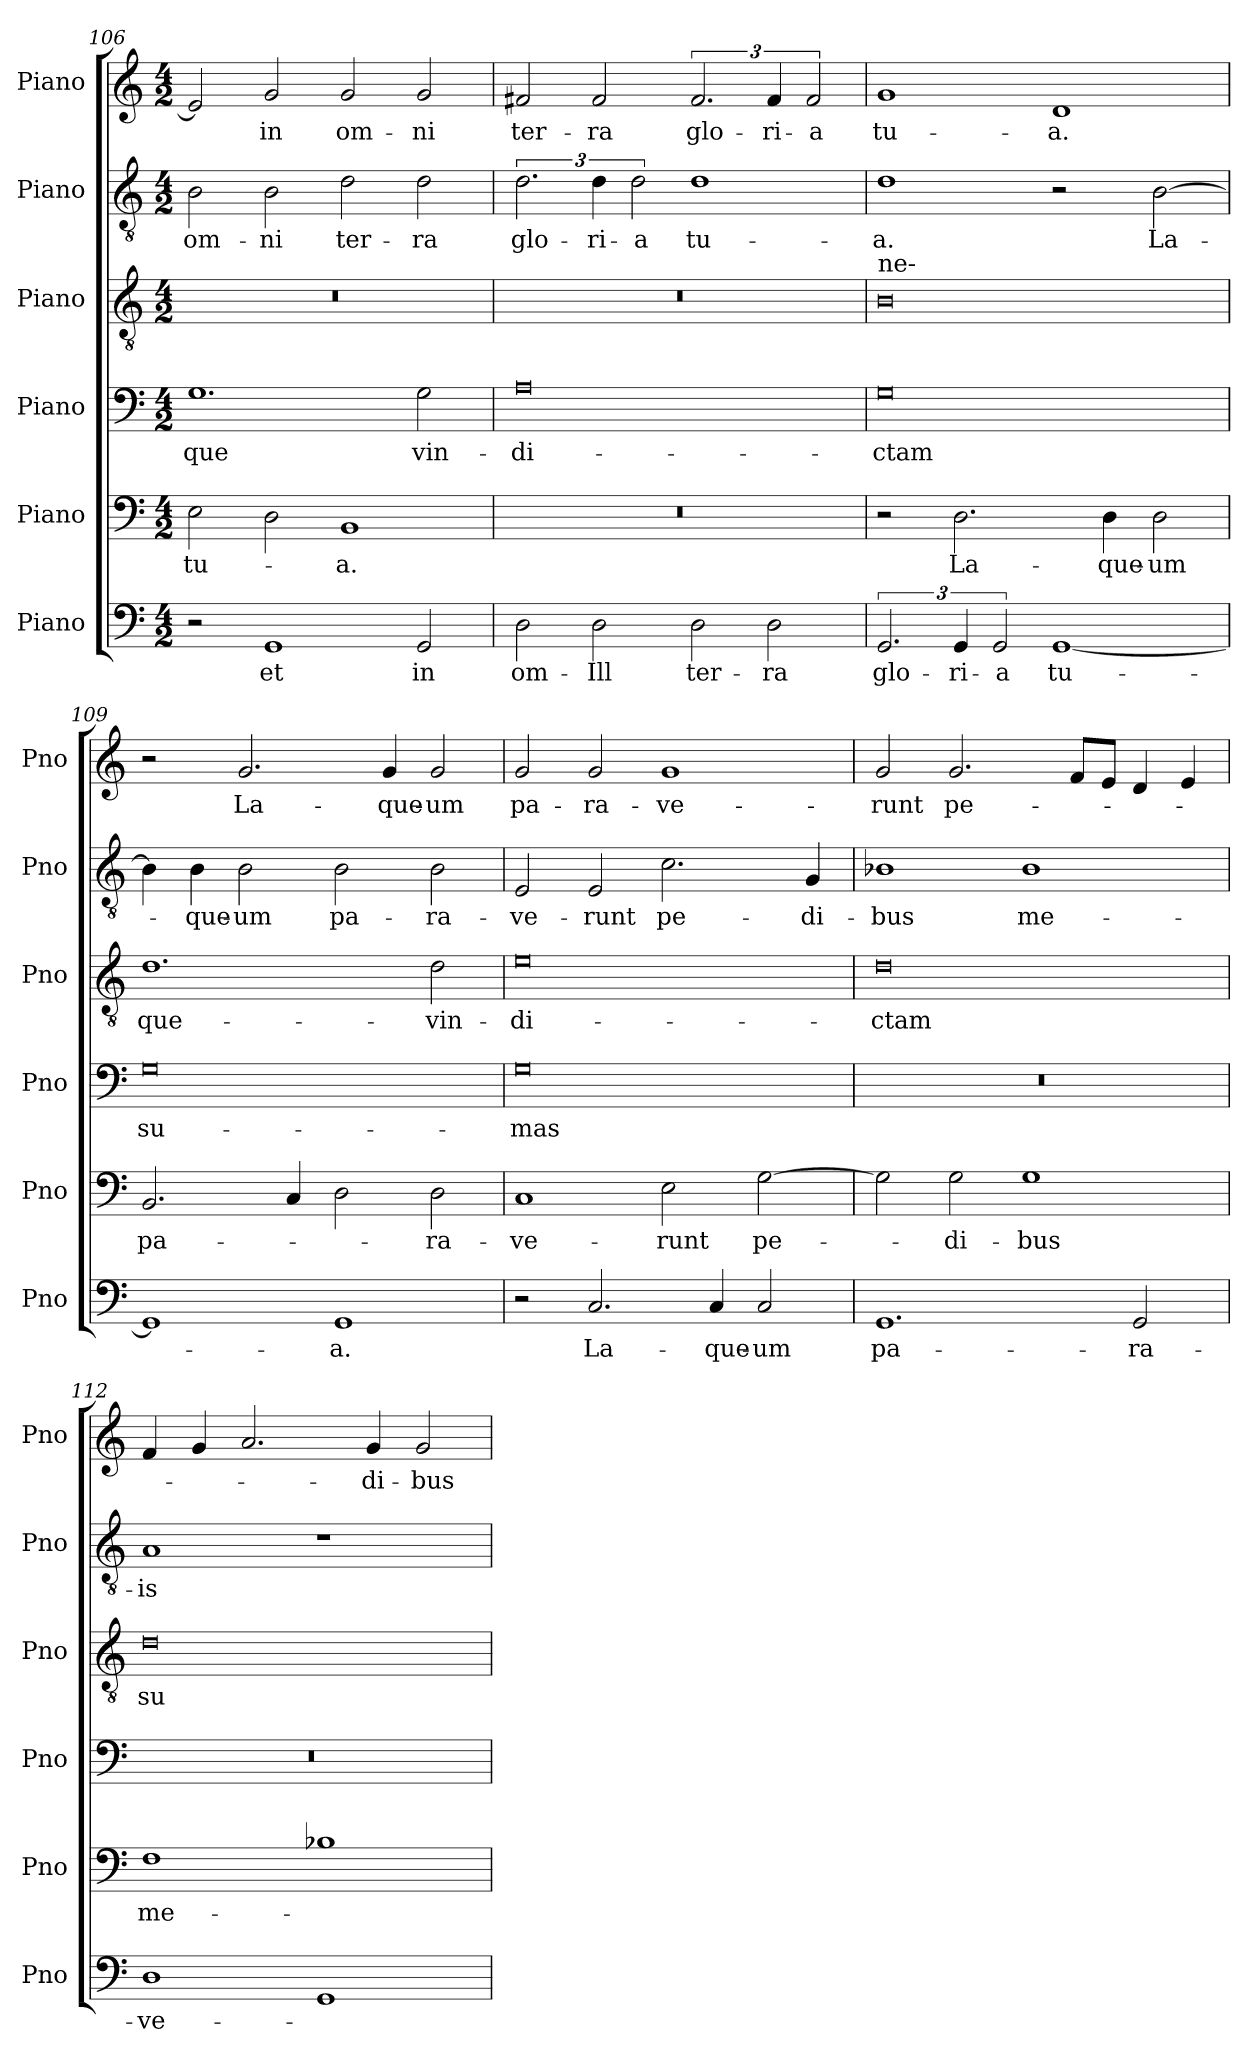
**kern	**text	**kern	**text	**kern	**text	**kern	**text	**kern	**text	**kern	**text
*part6	*part6	*part5	*part5	*part4	*part4	*part3	*part3	*part2	*part2	*part1	*part1
*staff6	*staff6	*staff5	*staff5	*staff4	*staff4	*staff3	*staff3	*staff2	*staff2	*staff1	*staff1
*I"Piano	*	*I"Piano	*	*I"Piano	*	*I"Piano	*	*I"Piano	*	*I"Piano	*
*I'Pno	*	*I'Pno	*	*I'Pno	*	*I'Pno	*	*I'Pno	*	*I'Pno	*
*clefF4	*	*clefF4	*	*clefF4	*	*clefGv2	*	*clefGv2	*	*clefG2	*
*k[]	*	*k[]	*	*k[]	*	*k[]	*	*k[]	*	*k[]	*
*M4/2	*	*M4/2	*	*M4/2	*	*M4/2	*	*M4/2	*	*M4/2	*
=106	=106	=106	=106	=106	=106	=106	=106	=106	=106	=106	=106
!	!	!	!LO:LY:b	!	!LO:LY:b	!	!	!	!LO:LY:b	!	!
2r	.	2E\	tu-	1.G	-que	0r	.	2B\	om­-	2e/]	.
!	!LO:LY:b	!	!	!	!	!	!	!	!LO:LY:b	!	!LO:LY:b
1GG	et	2D\	.	.	.	.	.	2B\	-ni	2g/	in
!	!	!	!LO:LY:b	!	!	!	!	!	!LO:LY:b	!	!LO:LY:b
.	.	1BB	-a.	.	.	.	.	2d\	ter-	2g/	om-
!	!LO:LY:b	!	!	!	!LO:LY:b	!	!	!	!LO:LY:b	!	!LO:LY:b
2GG/	in	.	.	2G\	vin­-	.	.	2d\	-ra	2g/	-ni
=107	=107	=107	=107	=107	=107	=107	=107	=107	=107	=107	=107
!	!LO:LY:b	!	!	!	!LO:LY:b	!	!	!	!LO:LY:b	!	!LO:LY:b
2D\	om-	0r	.	0A	-di­-	0r	.	3.d\	glo-	2f#X/	ter­-
!	!LO:LY:b	!	!	!	!	!	!	!	!LO:LY:b	!	!LO:LY:b
2D\	-Ill	.	.	.	.	.	.	6d\	-ri-	2f#/	-ra
!	!	!	!	!	!	!	!	!	!LO:LY:b	!	!
.	.	.	.	.	.	.	.	3d\	-a	.	.
!	!LO:LY:b	!	!	!	!	!	!	!	!LO:LY:b	!	!LO:LY:b
2D\	ter-	.	.	.	.	.	.	1d	tu-	3.f#/	glo-
!	!LO:LY:b	!	!	!	!	!	!	!	!	!	!LO:LY:b
2D\	-ra	.	.	.	.	.	.	.	.	6f#/	-ri-
!	!	!	!	!	!	!	!	!	!	!	!LO:LY:b
.	.	.	.	.	.	.	.	.	.	3f#/	-a
=108	=108	=108	=108	=108	=108	=108	=108	=108	=108	=108	=108
!	!	!	!	!	!	!LO:TX:a:t=ne-	!	!	!	!	!
!	!LO:LY:b	!	!	!	!LO:LY:b	!	!	!	!LO:LY:b	!	!LO:LY:b
3.GG/	glo-	2r	.	0G	-ctam	0B	.	1d	-a.	1g	tu-
!	!LO:LY:b	!	!LO:LY:b	!	!	!	!	!	!	!	!
6GG/	-ri-	2.D\	La-	.	.	.	.	.	.	.	.
!	!LO:LY:b	!	!	!	!	!	!	!	!	!	!
3GG/	-a	.	.	.	.	.	.	.	.	.	.
!	!LO:LY:b	!	!	!	!	!	!	!	!	!	!LO:LY:b
[1GG	tu­-	.	.	.	.	.	.	2r	.	1d	-a.
!	!	!	!LO:LY:b	!	!	!	!	!	!	!	!
.	.	4D\	-que-	.	.	.	.	.	.	.	.
!	!	!	!LO:LY:b	!	!	!	!	!	!LO:LY:b	!	!
.	.	2D\	-um	.	.	.	.	[2B\	La-	.	.
!!LO:LB:g=z
=109	=109	=109	=109	=109	=109	=109	=109	=109	=109	=109	=109
!	!	!	!LO:LY:b	!	!LO:LY:b	!	!LO:LY:b	!	!	!	!
1GG]	.	2.BB/	pa-	0G	su-	1.d	que-	4B\]	.	2r	.
!	!	!	!	!	!	!	!	!	!LO:LY:b	!	!
.	.	.	.	.	.	.	.	4B\	-que-	.	.
!	!	!	!	!	!	!	!	!	!LO:LY:b	!	!LO:LY:b
.	.	.	.	.	.	.	.	2B\	-um	2.g/	La-
.	.	4C/	.	.	.	.	.	.	.	.	.
!	!LO:LY:b	!	!	!	!	!	!	!	!LO:LY:b	!	!
1GG	-a.	2D\	.	.	.	.	.	2B\	pa-	.	.
!	!	!	!	!	!	!	!	!	!	!	!LO:LY:b
.	.	.	.	.	.	.	.	.	.	4g/	-que-
!	!	!	!LO:LY:b	!	!	!	!LO:LY:b	!	!LO:LY:b	!	!LO:LY:b
.	.	2D\	-ra­-	.	.	2d\	-vin-	2B\	-ra­-	2g/	-um
=110	=110	=110	=110	=110	=110	=110	=110	=110	=110	=110	=110
!	!	!	!LO:LY:b	!	!LO:LY:b	!	!LO:LY:b	!	!LO:LY:b	!	!LO:LY:b
2r	.	1C	-ve-	0G	-mas	0e	-di­-	2E/	-ve­-	2g/	pa-
!	!LO:LY:b	!	!	!	!	!	!	!	!LO:LY:b	!	!LO:LY:b
2.C/	La­-	.	.	.	.	.	.	2E/	-runt	2g/	-ra­-
!	!	!	!LO:LY:b	!	!	!	!	!	!LO:LY:b	!	!LO:LY:b
.	.	2E\	-runt	.	.	.	.	2.c\	pe­-	1g	-ve-
!	!LO:LY:b	!	!	!	!	!	!	!	!	!	!
4C/	-que-	.	.	.	.	.	.	.	.	.	.
!	!LO:LY:b	!	!LO:LY:b	!	!	!	!	!	!	!	!
2C/	-um	[2G\	pe-	.	.	.	.	.	.	.	.
!	!	!	!	!	!	!	!	!	!LO:LY:b	!	!
.	.	.	.	.	.	.	.	4G/	-di­-	.	.
=111	=111	=111	=111	=111	=111	=111	=111	=111	=111	=111	=111
!	!LO:LY:b	!	!	!	!	!	!LO:LY:b	!	!LO:LY:b	!	!LO:LY:b
1.GG	pa-	2G\]	.	0r	.	0d	-ctam	1B-X	-bus	2g/	-runt
!	!	!	!LO:LY:b	!	!	!	!	!	!	!	!LO:LY:b
.	.	2G\	-di­-	.	.	.	.	.	.	2.g/	pe­-
!	!	!	!LO:LY:b	!	!	!	!	!	!LO:LY:b	!	!
.	.	1G	-bus	.	.	.	.	1B-	me-	.	.
.	.	.	.	.	.	.	.	.	.	8f/L	.
.	.	.	.	.	.	.	.	.	.	8e/J	.
!	!LO:LY:b	!	!	!	!	!	!	!	!	!	!
2GG/	-ra­-	.	.	.	.	.	.	.	.	4d/	.
.	.	.	.	.	.	.	.	.	.	4e/	.
=112	=112	=112	=112	=112	=112	=112	=112	=112	=112	=112	=112
!	!LO:LY:b	!	!LO:LY:b	!	!	!	!LO:LY:b	!	!LO:LY:b	!	!
1D	-ve­-	1F	me-	0r	.	0d	su­-	1A	-is	4f/	.
.	.	.	.	.	.	.	.	.	.	4g/	.
.	.	.	.	.	.	.	.	.	.	2.a/	.
1GG	.	1B-X	.	.	.	.	.	1r	.	.	.
!	!	!	!	!	!	!	!	!	!	!	!LO:LY:b
.	.	.	.	.	.	.	.	.	.	4g/	-di-
!	!	!	!	!	!	!	!	!	!	!	!LO:LY:b
.	.	.	.	.	.	.	.	.	.	2g/	-bus
=	=	=	=	=	=	=	=	=	=	=	=
*-	*-	*-	*-	*-	*-	*-	*-	*-	*-	*-	*-
